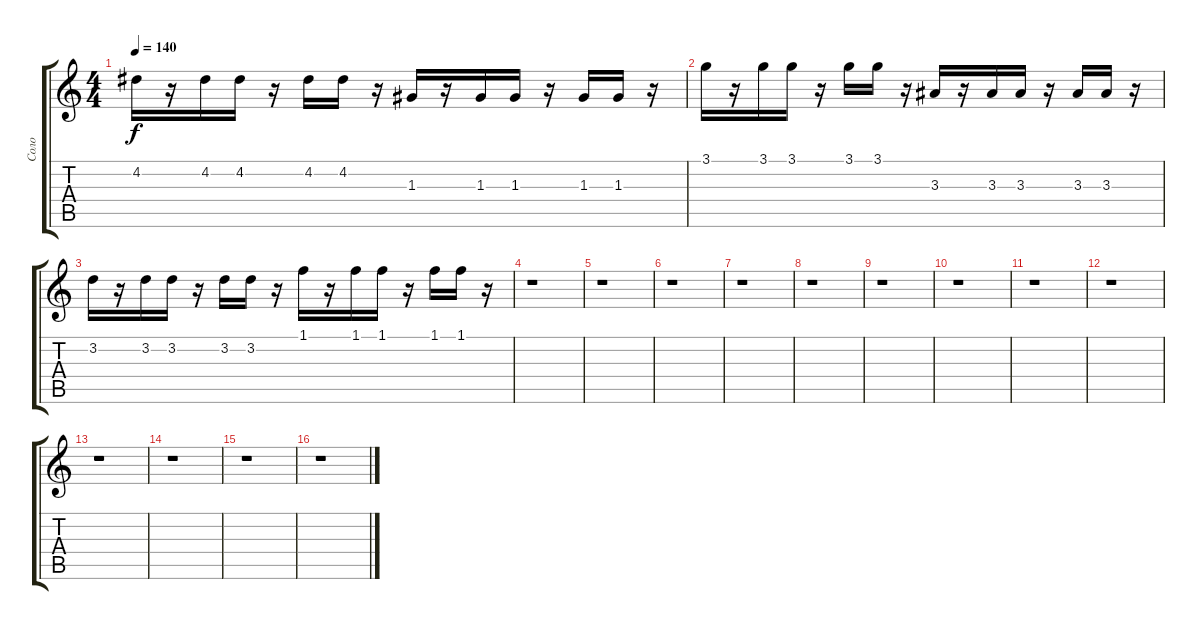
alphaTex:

\track ("Соло" "Соло") {instrument distortionguitar}
\staff {score tabs}
\tuning (E4 B3 G3 D3 A2 E2) {hide}
\ts (4 4)
\tempo 140
\clef g2
\ks c
4.2.16{dy f} r.16 4.2.16 4.2.16 r.16 4.2.16 4.2.16 r.16 1.3.16 r.16 1.3.16 1.3.16 r.16 1.3.16 1.3.16 r.16 |
3.1.16 r.16 3.1.16 3.1.16 r.16 3.1.16 3.1.16 r.16 3.3.16 r.16 3.3.16 3.3.16 r.16 3.3.16 3.3.16 r.16 |
3.2.16 r.16 3.2.16 3.2.16 r.16 3.2.16 3.2.16 r.16 1.1.16 r.16 1.1.16 1.1.16 r.16 1.1.16 1.1.16 r.16 |
r.1 |
r.1 |
r.1 |
r.1 |
r.1 |
r.1 |
r.1 |
r.1 |
r.1 |
r.1 |
r.1 |
r.1 |
r.1
